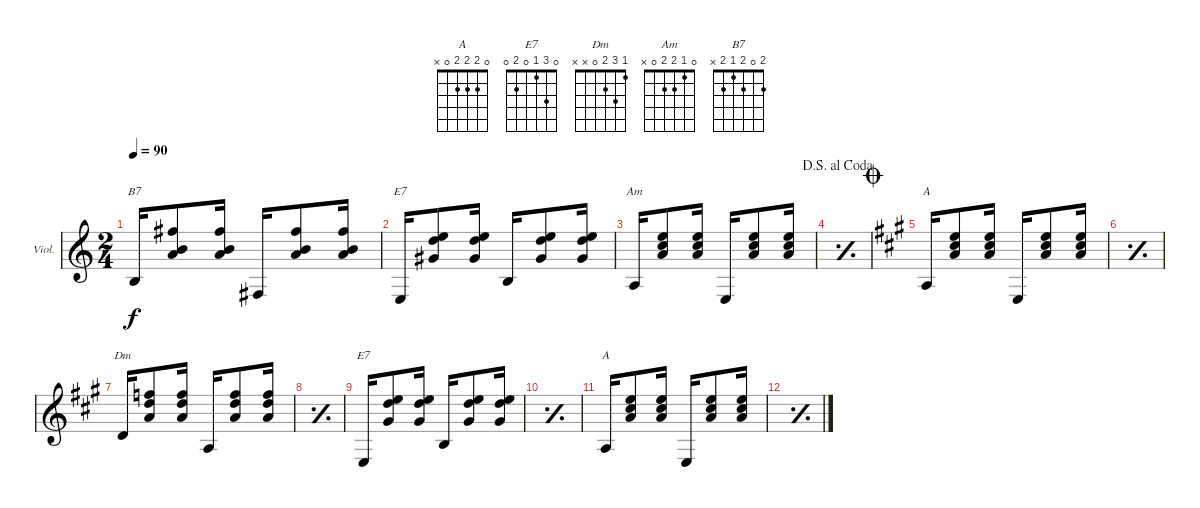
\defaultSystemsLayout 4
\bracketExtendMode groupsimilarinstruments
\firstSystemTrackNameOrientation horizontal
\otherSystemsTrackNameOrientation horizontal
\track ("Violão" "Viol.") {instrument electricguitarclean}
\staff {score}
\tuning (E4 B3 G3 D3 A2 E2)
\chord ("A" 0 2 2 2 0 x)
\chord ("E7" 0 3 1 0 2 0)
\chord ("Dm" 1 3 2 0 x x)
\chord ("Am" 0 1 2 2 0 x)
\chord ("B7" 2 0 2 1 2 x)
\ts (2 4)
\tempo 90
\clef g2
\scale
0.973518
\ks aminor
2.5.16{ch "B7" dy f} (2.3 0.2 2.1).8 (2.3 0.2 2.1).16 2.6.16 (2.3 0.2 2.1).8 (2.3 0.2 2.1).16 |
\scale
1.10593 0.6.16{ch "E7"} (1.3 3.2 0.1).8 (1.3 3.2 0.1).16 2.5.16 (1.3 3.2 0.1).8 (1.3 3.2 0.1).16 |
\scale
0.973518 0.5.16{ch "Am"} (2.3 1.2 0.1).8 (2.3 1.2 0.1).16 0.6.16 (2.3 1.2 0.1).8 (2.3 1.2 0.1).16 |
\jump dalsegnoalcoda
\simile simple
\scale
0.973518 |
\jump coda
\simile none
\scale
0.973518
\ks a
0.5.16{ch "A"} (2.3 2.2 0.1).8 (2.3 2.2 0.1).16 0.6.16 (2.3 2.2 0.1).8 (2.3 2.2 0.1).16 |
\simile simple
\scale
0.973518 |
\simile none
\scale
1.23203 0.4.16{ch "Dm"} (2.3 3.2 1.1).8 (2.3 3.2 1.1).16 0.5.16 (2.3 3.2 1.1).8 (2.3 3.2 1.1).16 |
\simile simple
\scale
0.941992 |
\simile none
\scale
0.941992 0.6.16{ch "E7"} (1.3 3.2 0.1).8 (1.3 3.2 0.1).16 2.5.16 (1.3 3.2 0.1).8 (1.3 3.2 0.1).16 |
\simile simple
\scale
0.941992 |
\simile none
\scale
0.941992 0.5.16{ch "A"} (2.3 2.2 0.1).8 (2.3 2.2 0.1).16 0.6.16 (2.3 2.2 0.1).8 (2.3 2.2 0.1).16 |
\simile simple
